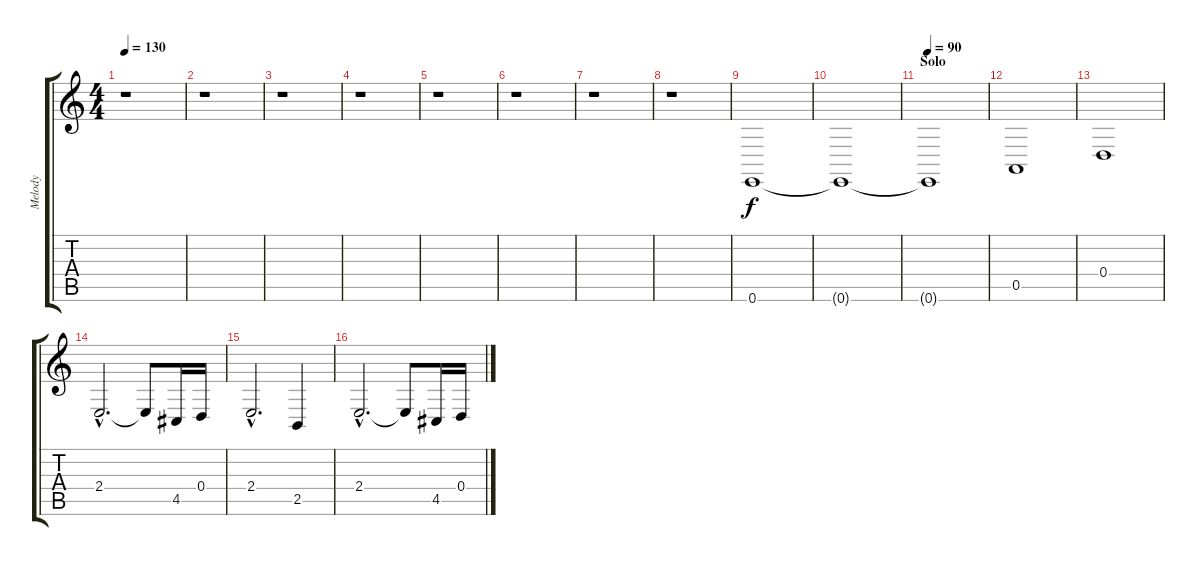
\track ("Melody" "Melody") {instrument fx6goblins}
\staff {score tabs}
\tuning (E4 B3 G3 D3 A2 E2) {hide}
\ts (4 4)
\tempo 130
\clef g2
\ks c
r.1{dy f} |
r.1 |
r.1 |
r.1 |
r.1 |
r.1 |
r.1 |
r.1 |
0.6.1 |
0.6{t}.1 |
\section ("" "Solo")
\tempo 90
0.6{t}.1 |
0.5.1 |
0.4.1 |
2.4{hac}.2{d} 2.4{t}.8 4.5.16 0.4.16 |
2.4{hac}.2{d} 2.5.4 |
2.4{hac}.2{d} 2.4{t}.8 4.5.16 0.4.16
